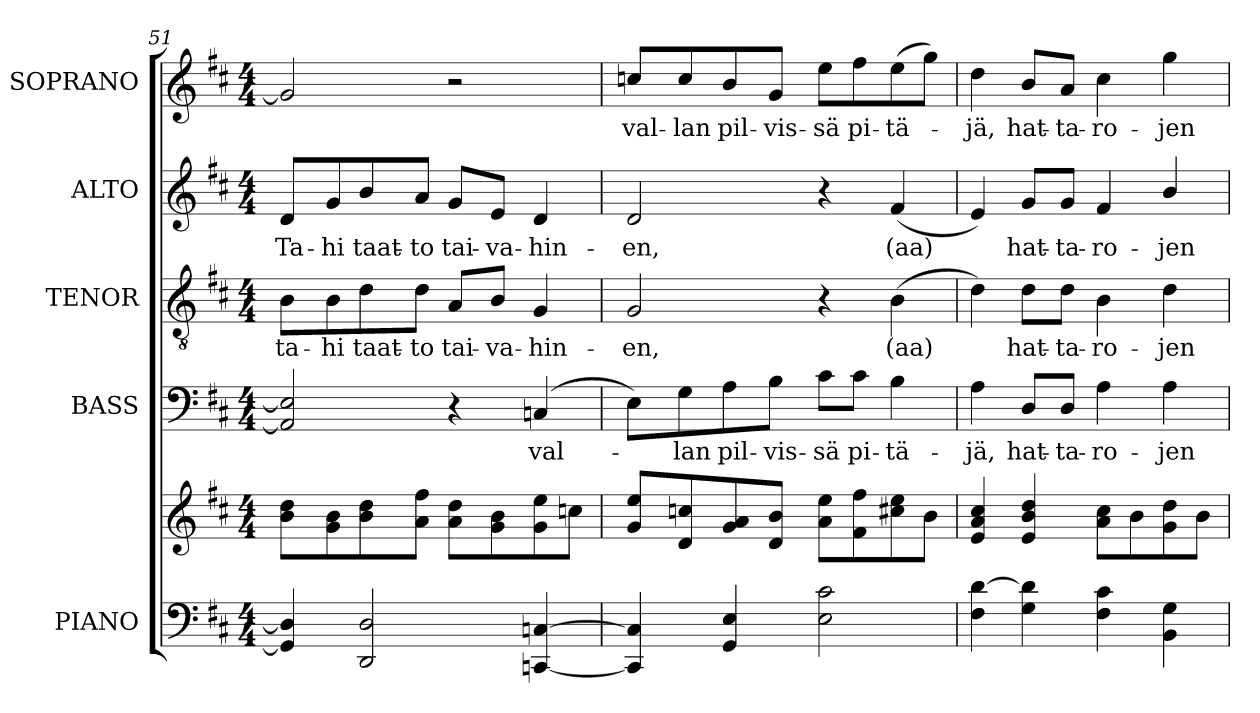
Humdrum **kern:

**kern	**kern	**kern	**text	**kern	**text	**kern	**text	**kern	**text
*part5	*part5	*part4	*part4	*part3	*part3	*part2	*part2	*part1	*part1
*staff6	*staff5	*staff4	*staff4	*staff3	*staff3	*staff2	*staff2	*staff1	*staff1
*I"PIANO	*	*I"BASS	*	*I"TENOR	*	*I"ALTO	*	*I"SOPRANO	*
*I'PNO.	*	*I'B.	*	*I'T.	*	*I'A.	*	*I'S.	*
!!LO:PB:g=z
*clefF4	*clefG2	*clefF4	*	*clefGv2	*	*clefG2	*	*clefG2	*
*	*	*	*	*ITrd7c12	*	*	*	*	*
*k[f#c#]	*k[f#c#]	*k[f#c#]	*	*k[f#c#]	*	*k[f#c#]	*	*k[f#c#]	*
*D:	*D:	*D:	*	*D:	*	*D:	*	*D:	*
*M4/4	*M4/4	*M4/4	*	*M4/4	*	*M4/4	*	*M4/4	*
=51	=51	=51	=51	=51	=51	=51	=51	=51	=51
!	!	!	!	!	!LO:LY:b:color=#000000	!	!	!	!
!	!	!	!	!	!	!	!LO:LY:b:color=#000000	!	!
4GGi/] 4Di]	8bi\ 8ddiL	2AAi/] 2Ei]	.	8BBi\L	ta-	8di/L	Ta-	2gi/]	.
!	!	!	!	!	!LO:LY:b:color=#000000	!	!	!	!
!	!	!	!	!	!	!	!LO:LY:b:color=#000000	!	!
.	8gi\ 8bi	.	.	8BBi\	-hi	8gi/	-hi	.	.
!	!	!	!	!	!LO:LY:b:color=#000000	!	!	!	!
!	!	!	!	!	!	!	!LO:LY:b:color=#000000	!	!
2DDi/ 2Di	8bi\ 8ddi	.	.	8Di\	taat-	8bi/	taat-	.	.
!	!	!	!	!	!LO:LY:b:color=#000000	!	!	!	!
!	!	!	!	!	!	!	!LO:LY:b:color=#000000	!	!
.	8ai\ 8ff#iJ	.	.	8Di\J	-to	8ai/J	-to	.	.
!	!	!	!	!	!LO:LY:b:color=#000000	!	!	!	!
!	!	!	!	!	!	!	!LO:LY:b:color=#000000	!	!
.	8ai\ 8ddiL	4r	.	8AAi/L	tai-	8gi/L	tai-	2r	.
!	!	!	!	!	!LO:LY:b:color=#000000	!	!	!	!
!	!	!	!	!	!	!	!LO:LY:b:color=#000000	!	!
.	8gi\ 8bi	.	.	8BBi/J	-va-	8ei/J	-va-	.	.
!	!	!	!LO:LY:b:color=#000000	!	!	!	!	!	!
!	!	!	!	!	!LO:LY:b:color=#000000	!	!	!	!
!	!	!	!	!	!	!	!LO:LY:b:color=#000000	!	!
[4CCni/ [4Cni	8gi\ 8eei	(4Cni/	val-	4GGi/	-hin-	4di/	-hin-	.	.
.	8ccni\J	.	.	.	.	.	.	.	.
=52	=52	=52	=52	=52	=52	=52	=52	=52	=52
!	!	!	!	!	!LO:LY:b:color=#000000	!	!	!	!
!	!	!	!	!	!	!	!LO:LY:b:color=#000000	!	!
!	!	!	!	!	!	!	!	!	!LO:LY:b:color=#000000
4CCi/] 4Ci]	8gi/ 8eeiL	8Ei\L)	.	2GGi/	-en,	2di/	-en,	8ccni/L	val-
!	!	!	!LO:LY:b:color=#000000	!	!	!	!	!	!
!	!	!	!	!	!	!	!	!	!LO:LY:b:color=#000000
.	8di/ 8ccni	8Gi\	-lan	.	.	.	.	8cci/	-lan
!	!	!	!LO:LY:b:color=#000000	!	!	!	!	!	!
!	!	!	!	!	!	!	!	!	!LO:LY:b:color=#000000
4GGi/ 4Ei	8gi/ 8ai	8Ai\	pil-	.	.	.	.	8bi/	pil-
!	!	!	!LO:LY:b:color=#000000	!	!	!	!	!	!
!	!	!	!	!	!	!	!	!	!LO:LY:b:color=#000000
.	8di/ 8biJ	8Bi\J	-vis-	.	.	.	.	8gi/J	-vis-
!	!	!	!LO:LY:b:color=#000000	!	!	!	!	!	!
!	!	!	!	!	!	!	!	!	!LO:LY:b:color=#000000
2Ei\ 2c#i	8ai\ 8eeiL	8c#i\L	-sä	4r	.	4r	.	8eei\L	-sä
!	!	!	!LO:LY:b:color=#000000	!	!	!	!	!	!
!	!	!	!	!	!	!	!	!	!LO:LY:b:color=#000000
.	8f#i\ 8ff#i	8c#i\J	pi-	.	.	.	.	8ff#i\	pi-
!	!	!	!LO:LY:b:color=#000000	!	!	!	!	!	!
!	!	!	!	!	!LO:LY:b:color=#000000	!	!	!	!
!	!	!	!	!	!	!	!LO:LY:b:color=#000000	!	!
!	!	!	!	!	!	!	!	!	!LO:LY:b:color=#000000
.	8cc#Xi\ 8eei	4Bi\	-tä-	(4BBi\	(aa)	(4f#i/	(aa)	(8eei\	-tä-
.	8bi\J	.	.	.	.	.	.	8ggi\J)	.
=53	=53	=53	=53	=53	=53	=53	=53	=53	=53
!	!	!	!LO:LY:b:color=#000000	!	!	!	!	!	!
!	!	!	!	!	!	!	!	!	!LO:LY:b:color=#000000
4F#i\ [4di	4ei/ 4ai 4cc#i	4Ai\	-jä,	4Di\)	.	4ei/)	.	4ddi\	-jä,
!	!	!	!LO:LY:b:color=#000000	!	!	!	!	!	!
!	!	!	!	!	!LO:LY:b:color=#000000	!	!	!	!
!	!	!	!	!	!	!	!LO:LY:b:color=#000000	!	!
!	!	!	!	!	!	!	!	!	!LO:LY:b:color=#000000
4Gi\ 4di]	4ei/ 4bi 4ddi	8Di/L	hat-	8Di\L	hat-	8gi/L	hat-	8bi/L	hat-
!	!	!	!LO:LY:b:color=#000000	!	!	!	!	!	!
!	!	!	!	!	!LO:LY:b:color=#000000	!	!	!	!
!	!	!	!	!	!	!	!LO:LY:b:color=#000000	!	!
!	!	!	!	!	!	!	!	!	!LO:LY:b:color=#000000
.	.	8Di/J	-ta-	8Di\J	-ta-	8gi/J	-ta-	8ai/J	-ta-
!	!	!	!LO:LY:b:color=#000000	!	!	!	!	!	!
!	!	!	!	!	!LO:LY:b:color=#000000	!	!	!	!
!	!	!	!	!	!	!	!LO:LY:b:color=#000000	!	!
!	!	!	!	!	!	!	!	!	!LO:LY:b:color=#000000
4F#i\ 4c#i	8ai\ 8cc#iL	4Ai\	-ro-	4BBi\	-ro-	4f#i/	-ro-	4cc#i\	-ro-
.	8bi\	.	.	.	.	.	.	.	.
!	!	!	!LO:LY:b:color=#000000	!	!	!	!	!	!
!	!	!	!	!	!LO:LY:b:color=#000000	!	!	!	!
!	!	!	!	!	!	!	!LO:LY:b:color=#000000	!	!
!	!	!	!	!	!	!	!	!	!LO:LY:b:color=#000000
4BBi\ 4Gi	8gi\ 8ddi	4Ai\	-jen	4Di\	-jen	4bi/	-jen	4ggi\	-jen
.	8bi\J	.	.	.	.	.	.	.	.
=	=	=	=	=	=	=	=	=	=
*-	*-	*-	*-	*-	*-	*-	*-	*-	*-
